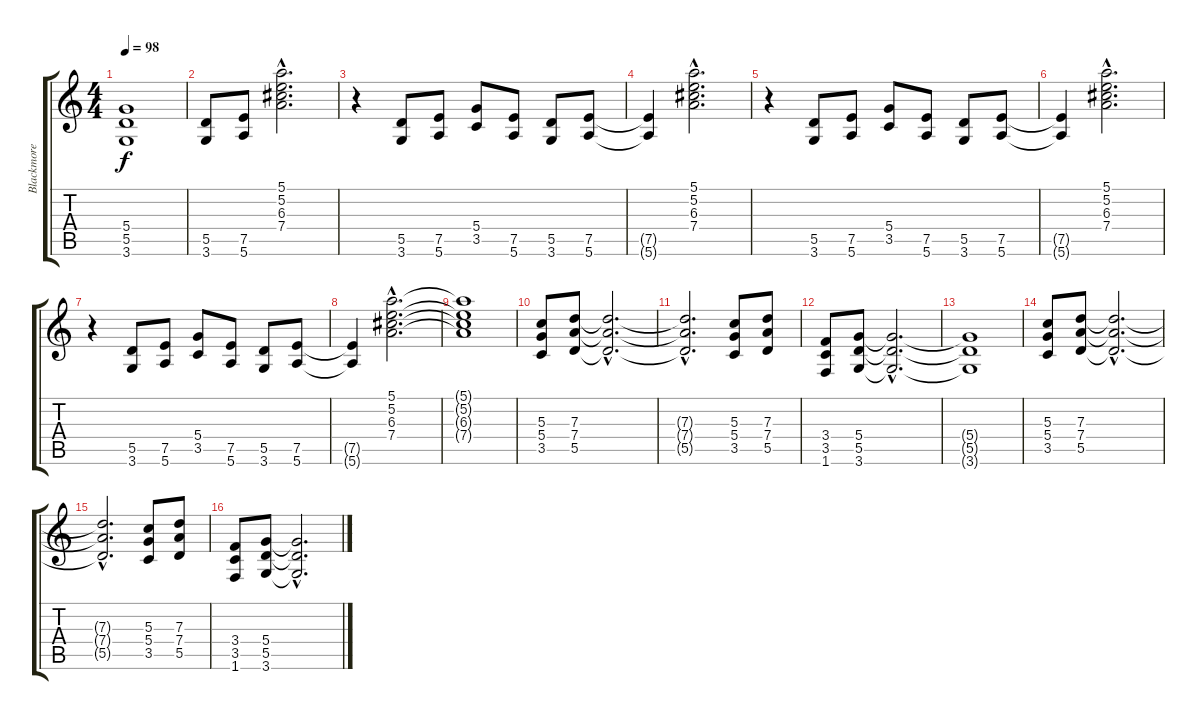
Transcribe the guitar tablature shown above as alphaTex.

\track ("Blackmore" "Blackmore") {instrument distortionguitar}
\staff {score tabs}
\tuning (E4 B3 G3 D3 A2 E2) {hide}
\ts (4 4)
\tempo 98
\clef g2
\ks c
(5.4{t} 5.5{t} 3.6{t}).1{dy f} |
(5.5 3.6).8 (7.5 5.6).8 (5.1{hac} 5.2{hac} 6.3{hac} 7.4{hac}).2{d} |
r.4 (5.5 3.6).8 (7.5 5.6).8 (5.4 3.5).8 (7.5 5.6).8 (5.5 3.6).8 (7.5 5.6).8 |
(7.5{t} 5.6{t}).4 (5.1{hac} 5.2{hac} 6.3{hac} 7.4{hac}).2{d} |
r.4 (5.5 3.6).8 (7.5 5.6).8 (5.4 3.5).8 (7.5 5.6).8 (5.5 3.6).8 (7.5 5.6).8 |
(7.5{t} 5.6{t}).4 (5.1{hac} 5.2{hac} 6.3{hac} 7.4{hac}).2{d} |
r.4 (5.5 3.6).8 (7.5 5.6).8 (5.4 3.5).8 (7.5 5.6).8 (5.5 3.6).8 (7.5 5.6).8 |
(7.5{t} 5.6{t}).4 (5.1{hac} 5.2{hac} 6.3{hac} 7.4{hac}).2{d} |
(5.1{t} 5.2{t} 6.3{t} 7.4{t}).1 |
(5.3 5.4 3.5).8 (7.3 7.4 5.5).8 (7.3{hac t} 7.4{hac t} 5.5{hac t}).2{d} |
(7.3{hac t} 7.4{hac t} 5.5{hac t}).2{d} (5.3 5.4 3.5).8 (7.3 7.4 5.5).8 |
(3.4 3.5 1.6).8 (5.4 5.5 3.6).8 (5.4{hac t} 5.5{hac t} 3.6{hac t}).2{d} |
(5.4{t} 5.5{t} 3.6{t}).1 |
(5.3 5.4 3.5).8 (7.3 7.4 5.5).8 (7.3{hac t} 7.4{hac t} 5.5{hac t}).2{d} |
(7.3{hac t} 7.4{hac t} 5.5{hac t}).2{d} (5.3 5.4 3.5).8 (7.3 7.4 5.5).8 |
(3.4 3.5 1.6).8 (5.4 5.5 3.6).8 (5.4{hac t} 5.5{hac t} 3.6{hac t}).2{d}
